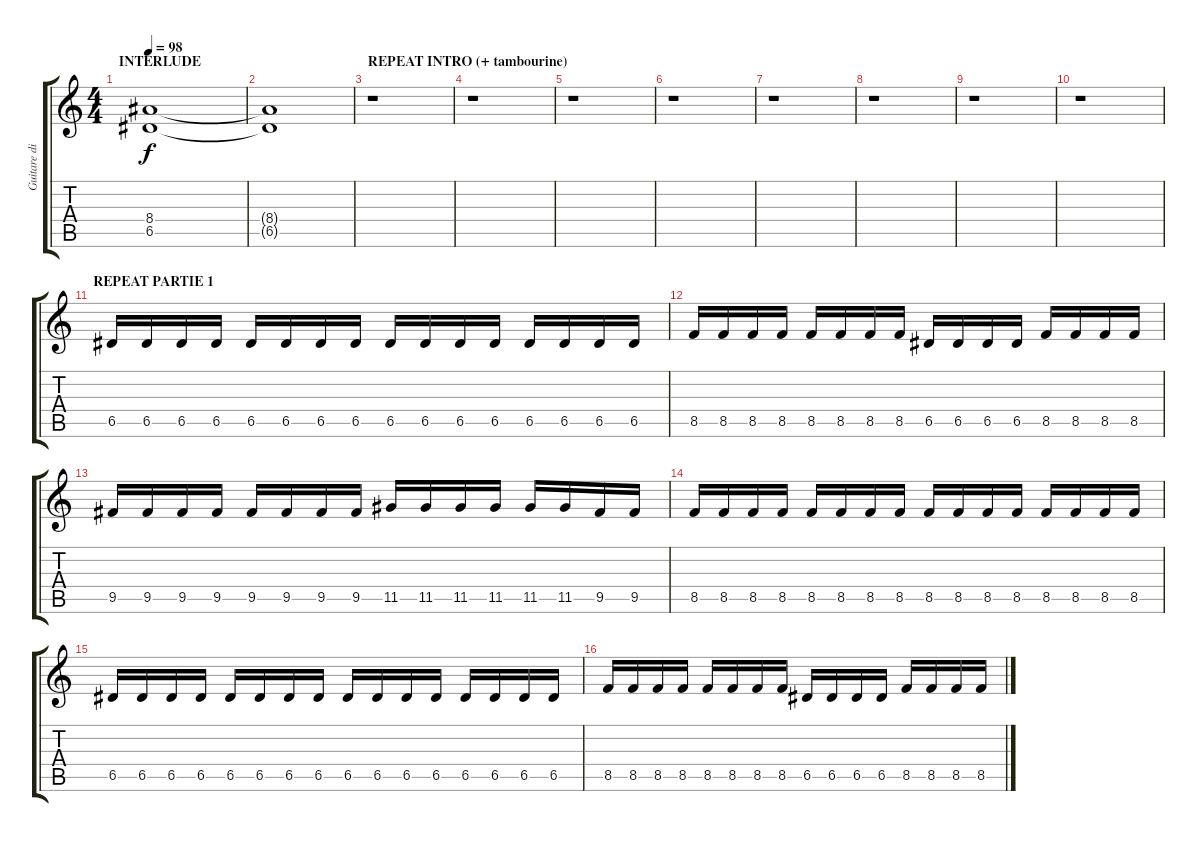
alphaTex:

\track ("Guitare disto 2" "Guitare di") {instrument overdrivenguitar}
\staff {score tabs}
\tuning (E4 B3 G3 D3 A2 E2) {hide}
\ts (4 4)
\section ("" "INTERLUDE")
\tempo 98
\clef g2
\ks c
(8.4 6.5).1{dy f} |
(8.4{t} 6.5{t}).1 |
\section ("" "REPEAT INTRO (+ tambourine)")
r.1 |
r.1 |
r.1 |
r.1 |
r.1 |
r.1 |
r.1 |
r.1 |
\section ("" "REPEAT PARTIE 1")
6.5.16 6.5.16 6.5.16 6.5.16 6.5.16 6.5.16 6.5.16 6.5.16 6.5.16 6.5.16 6.5.16 6.5.16 6.5.16 6.5.16 6.5.16 6.5.16 |
8.5.16 8.5.16 8.5.16 8.5.16 8.5.16 8.5.16 8.5.16 8.5.16 6.5.16 6.5.16 6.5.16 6.5.16 8.5.16 8.5.16 8.5.16 8.5.16 |
9.5.16 9.5.16 9.5.16 9.5.16 9.5.16 9.5.16 9.5.16 9.5.16 11.5.16 11.5.16 11.5.16 11.5.16 11.5.16 11.5.16 9.5.16 9.5.16 |
8.5.16 8.5.16 8.5.16 8.5.16 8.5.16 8.5.16 8.5.16 8.5.16 8.5.16 8.5.16 8.5.16 8.5.16 8.5.16 8.5.16 8.5.16 8.5.16 |
6.5.16 6.5.16 6.5.16 6.5.16 6.5.16 6.5.16 6.5.16 6.5.16 6.5.16 6.5.16 6.5.16 6.5.16 6.5.16 6.5.16 6.5.16 6.5.16 |
8.5.16 8.5.16 8.5.16 8.5.16 8.5.16 8.5.16 8.5.16 8.5.16 6.5.16 6.5.16 6.5.16 6.5.16 8.5.16 8.5.16 8.5.16 8.5.16
